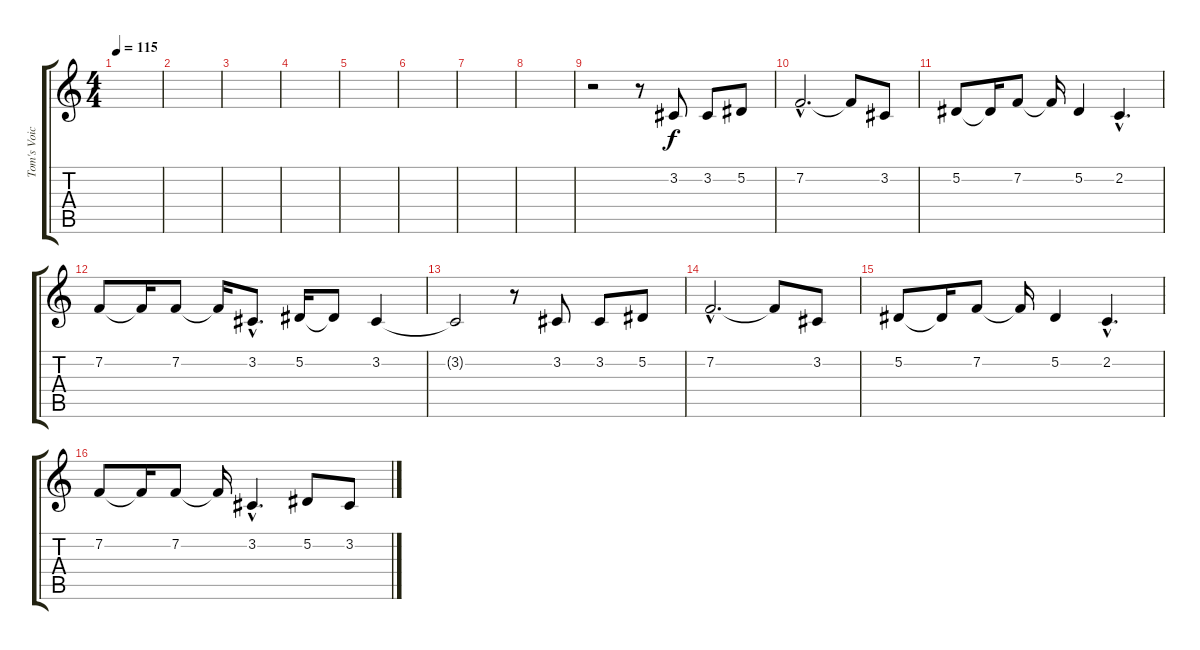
\track ("Tom's Voice" "Tom's Voic") {instrument altosax}
\staff {score tabs}
\tuning (Eb4 Bb3 Gb3 Db3 Ab2 Eb2) {hide}
\ts (4 4)
\tempo 115
\clef g2
\ks c
|
|
|
|
|
|
|
|
r.2 r.8 3.2.8 3.2.8 5.2.8 |
7.2{hac}.2{d} 7.2{t}.8 3.2.8 |
5.2.8 5.2{t}.16 7.2.8 7.2{t}.16 5.2.4 2.2{hac}.4{d} |
7.2.8 7.2{t}.16 7.2.8 7.2{t}.16 3.2{hac}.8{d} 5.2.16 5.2{t}.8 3.2.4 |
3.2{t}.2 r.8 3.2.8 3.2.8 5.2.8 |
7.2{hac}.2{d} 7.2{t}.8 3.2.8 |
5.2.8 5.2{t}.16 7.2.8 7.2{t}.16 5.2.4 2.2{hac}.4{d} |
7.2.8 7.2{t}.16 7.2.8 7.2{t}.16 3.2{hac}.4{d} 5.2.8 3.2.8
